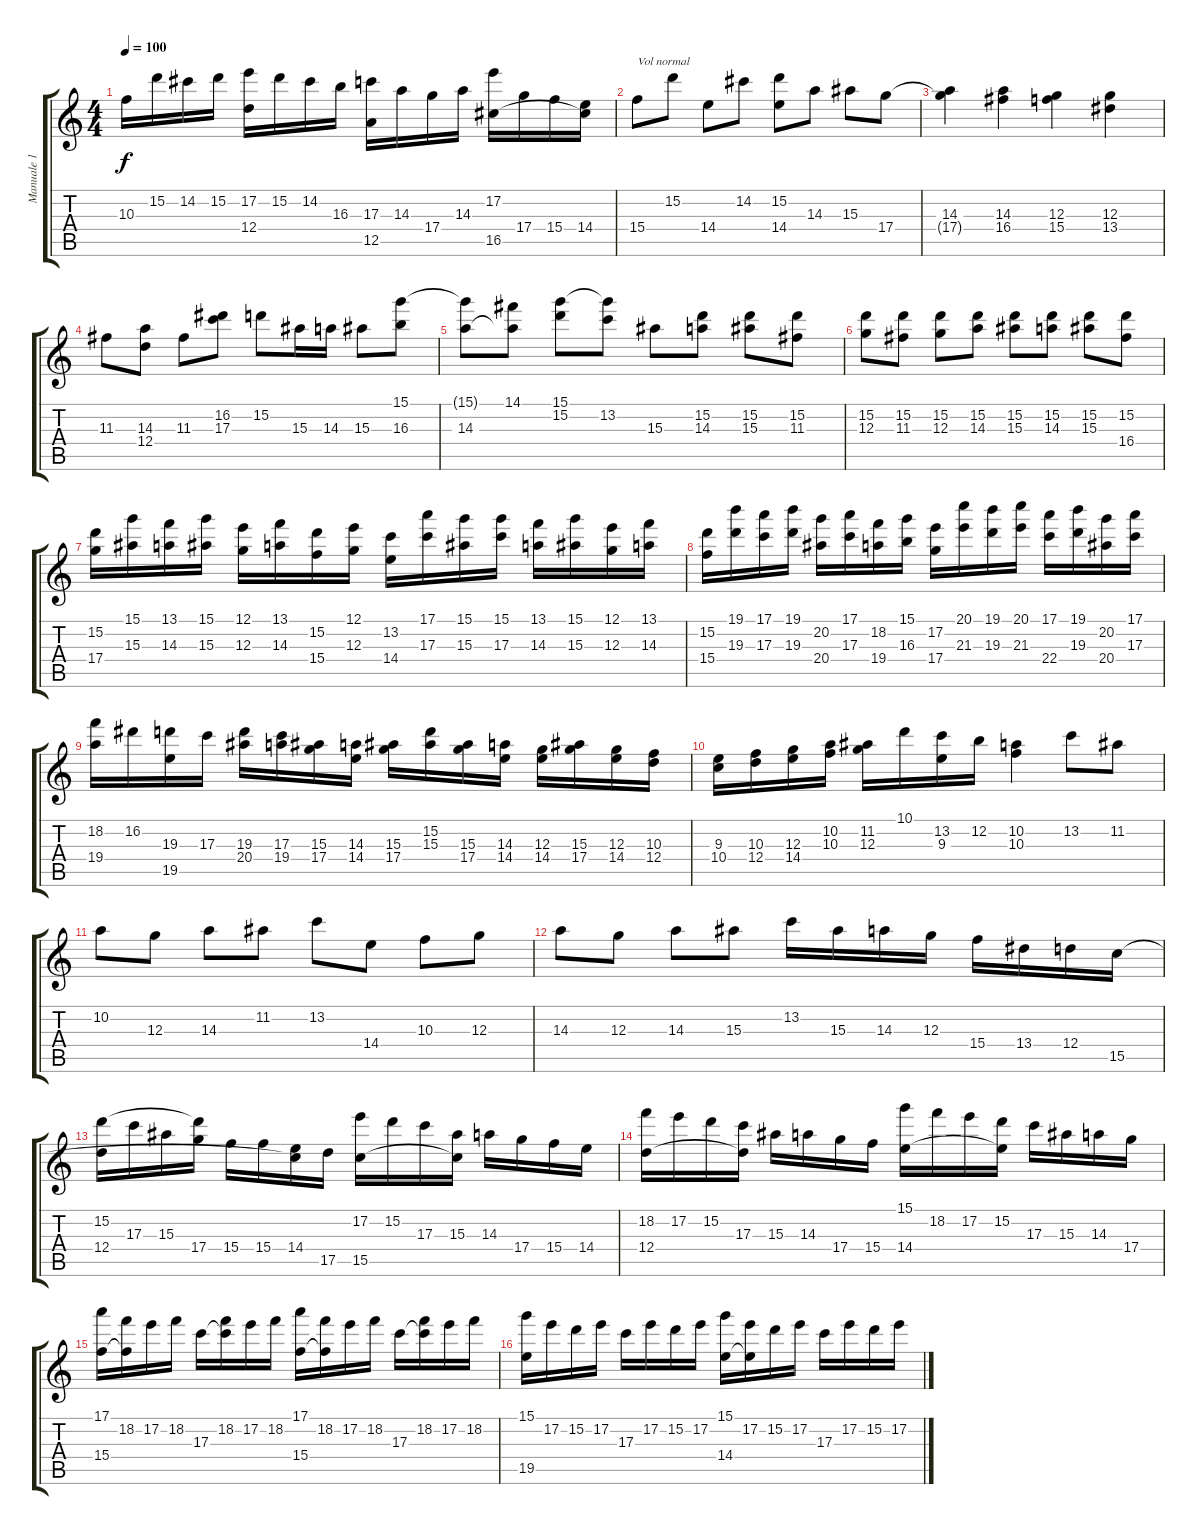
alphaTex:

\track ("Manuale 1" "Manuale 1") {instrument overdrivenguitar}
\staff {score tabs}
\tuning (E4 B3 G3 D3 A2 E2) {hide}
\ts (4 4)
\tempo 100
\clef g2
\ks c
10.3.16{dy f} 15.2.16 14.2.16 15.2.16 (17.2 12.4).16 15.2.16 14.2.16 16.3.16 (17.3 12.5).16 14.3.16 17.4.16 14.3.16 (17.2 16.5).16 17.4.16 15.4.16 (14.4 16.5{t}).16 |
15.4.8{txt "Vol normal" volume 12} 15.2.8 14.4.8 14.2.8 (15.2 14.4).8 14.3.8 15.3.8 17.4.8 |
(14.3 17.4{t}).4 (14.3 16.4).4 (12.3 15.4).4 (12.3 13.4).4 |
11.3.8 (14.3 12.4).8 11.3.8 (16.2 17.3).8 15.2.8 15.3.16 14.3.16 15.3.8 (15.1 16.3).8 |
(15.1{t} 14.3).8 (14.1 14.3{t}).8 (15.1 15.2).8 (15.1{t} 13.2).8 15.3.8 (15.2 14.3).8 (15.2 15.3).8 (15.2 11.3).8 |
(15.2 12.3).8 (15.2 11.3).8 (15.2 12.3).8 (15.2 14.3).8 (15.2 15.3).8 (15.2 14.3).8 (15.2 15.3).8 (15.2 16.4).8 |
(15.2 17.4).16 (15.1 15.3).16 (13.1 14.3).16 (15.1 15.3).16 (12.1 12.3).16 (13.1 14.3).16 (15.2 15.4).16 (12.1 12.3).16 (13.2 14.4).16 (17.1 17.3).16 (15.1 15.3).16 (15.1 17.3).16 (13.1 14.3).16 (15.1 15.3).16 (12.1 12.3).16 (13.1 14.3).16 |
(15.2 15.4).16 (19.1 19.3).16 (17.1 17.3).16 (19.1 19.3).16 (20.2 20.4).16 (17.1 17.3).16 (18.2 19.4).16 (15.1 16.3).16 (17.2 17.4).16 (20.1 21.3).16 (19.1 19.3).16 (20.1 21.3).16 (17.1 22.4).16 (19.1 19.3).16 (20.2 20.4).16 (17.1 17.3).16 |
(18.2 19.4).16 16.2.16 (19.3 19.5).16 17.3.16 (19.3 20.4).16 (17.3 19.4).16 (15.3 17.4).16 (14.3 14.4).16 (15.3 17.4).16 (15.2 15.3).16 (15.3 17.4).16 (14.3 14.4).16 (12.3 14.4).16 (15.3 17.4).16 (12.3 14.4).16 (10.3 12.4).16 |
(9.3 10.4).16 (10.3 12.4).16 (12.3 14.4).16 (10.2 10.3).16 (11.2 12.3).16 10.1.16 (13.2 9.3).16 12.2.16 (10.2 10.3).4 13.2.8 11.2.8 |
10.2.8 12.3.8 14.3.8 11.2.8 13.2.8 14.4.8 10.3.8 12.3.8 |
14.3.8 12.3.8 14.3.8 15.3.8 13.2.16 15.3.16 14.3.16 12.3.16 15.4.16 13.4.16 12.4.16 15.5.16 |
(15.2 12.4).16 17.3.16 15.3.16 (15.2{t} 17.4).16 15.4.16 15.4.16 (14.4 15.5{t}).16 17.5.16 (17.2 15.5).16 15.2.16 17.3.16 (15.3 15.5{t}).16 14.3.16 17.4.16 15.4.16 14.4.16 |
(18.2 12.4).16 17.2.16 15.2.16 (17.3 12.4{t}).16 15.3.16 14.3.16 17.4.16 15.4.16 (15.1 14.4).16 18.2.16 17.2.16 (15.2 14.4{t}).16 17.3.16 15.3.16 14.3.16 17.4.16 |
(17.1 15.4).16 (18.2 15.4{t}).16 17.2.16 18.2.16 17.3.16 (18.2 17.3{t}).16 17.2.16 18.2.16 (17.1 15.4).16 (18.2 15.4{t}).16 17.2.16 18.2.16 17.3.16 (18.2 17.3{t}).16 17.2.16 18.2.16 |
(15.1 19.5).16 17.2.16 15.2.16 17.2.16 17.3.16 17.2.16 15.2.16 17.2.16 (15.1 14.4).16 (17.2 14.4{t}).16 15.2.16 17.2.16 17.3.16 17.2.16 15.2.16 17.2.16
